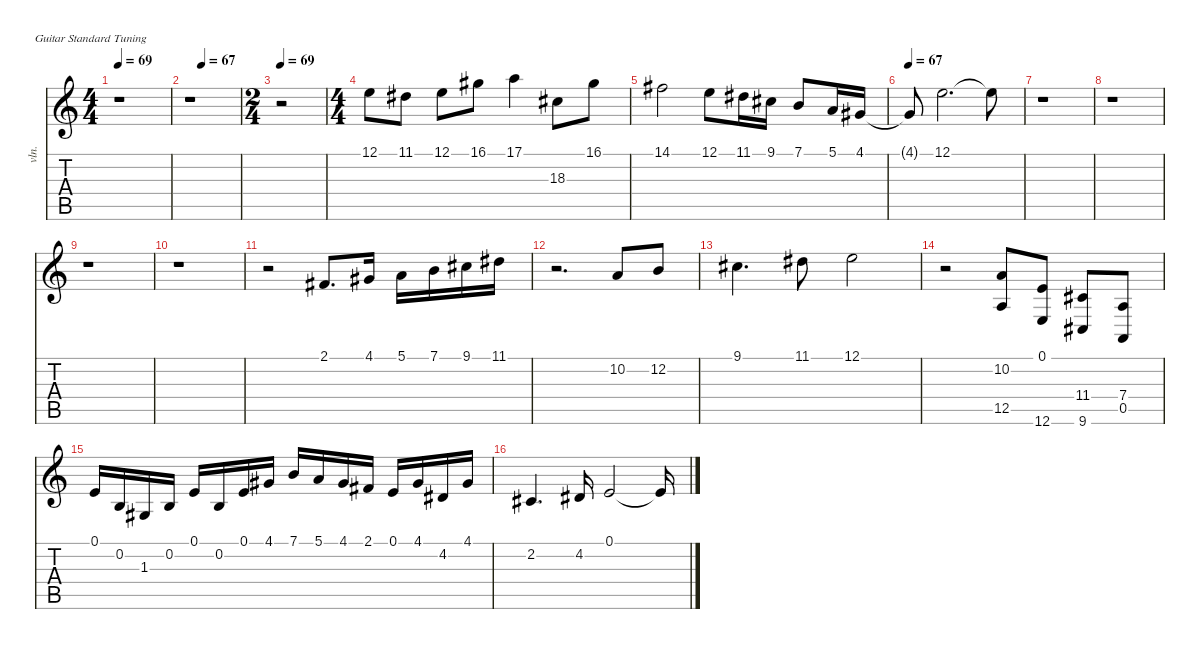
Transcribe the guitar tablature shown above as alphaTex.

\defaultSystemsLayout 4
\hideDynamics
\bracketExtendMode nobrackets
\otherSystemsTrackNameOrientation horizontal
\track ("Track 4" "vln.") {instrument stringensemble1}
\staff {score tabs}
\tuning (E4 B3 G3 D3 A2 E2)
\ts (4 4)
\tempo 69
\clef g2
\ks c
r.1{dy f beam Down} |
\tempo (67 0.25)
r.1{beam Down} |
\ts (2 4)
\beaming (8 2 2 2 2)
\tempo 69
r.2{beam Down} |
\ts (4 4)
\beaming (8 2 2 2 2)
12.1.8{beam Down} 11.1{acc #}.8{beam Down} 12.1.8{beam Down} 16.1{acc #}.8{beam Down} 17.1.4{dy ff beam Down} 18.3{acc #}.8{dy f beam Down} 16.1{acc #}.8{beam Down} |
14.1{acc #}.2{beam Down} 12.1.8{beam Down} 11.1{acc #}.16{beam Down} 9.1{acc #}.16{beam Down} 7.1.8{beam Up} 5.1.16{beam Up} 4.1{acc #}.16{beam Up} |
\tempo 67
4.1{t acc #}.8{beam Up} 12.1.2{d beam Down} 12.1{t}.8{beam Down} |
r.1{beam Down} |
r.1{beam Down} |
r.1{beam Down} |
r.1{beam Down} |
r.2{beam Down} 2.1{acc #}.8{d beam Up} 4.1{acc #}.16{beam Up} 5.1.16{beam Down} 7.1.16{beam Down} 9.1{acc #}.16{beam Down} 11.1{acc #}.16{dy mf beam Down} |
r.2{d beam Down} 10.2.8{dy f beam Up} 12.2.8{beam Up} |
9.1{acc #}.4{d dy ff beam Down} 11.1{acc #}.8{dy f beam Down} 12.1.2{beam Down} |
r.2{beam Down} (10.2 12.5).8{dy mf beam Up} (0.1 12.6).8{dy f beam Up} (11.4{acc #} 9.6{acc #}).8{beam Up} (7.4 0.5).8{beam Up} |
0.1.16{dy mf beam Up} 0.2.16{beam Up} 1.3{acc #}.16{beam Up} 0.2.16{beam Up} 0.1.16{beam Up} 0.2.16{dy ff beam Up} 0.1.16{beam Up} 4.1{acc #}.16{beam Up} 7.1.16{beam Up} 5.1.16{beam Up} 4.1{acc #}.16{beam Up} 2.1{acc #}.16{beam Up} 0.1.16{beam Up} 4.1{acc #}.16{beam Up} 4.2{acc #}.16{beam Up} 4.1{acc #}.16{beam Up} |
2.2{acc #}.4{d dy f beam Up} 4.2{acc #}.16{beam Up} 0.1.2{dy ff beam Up} 0.1{t}.16{dy f beam Up}
